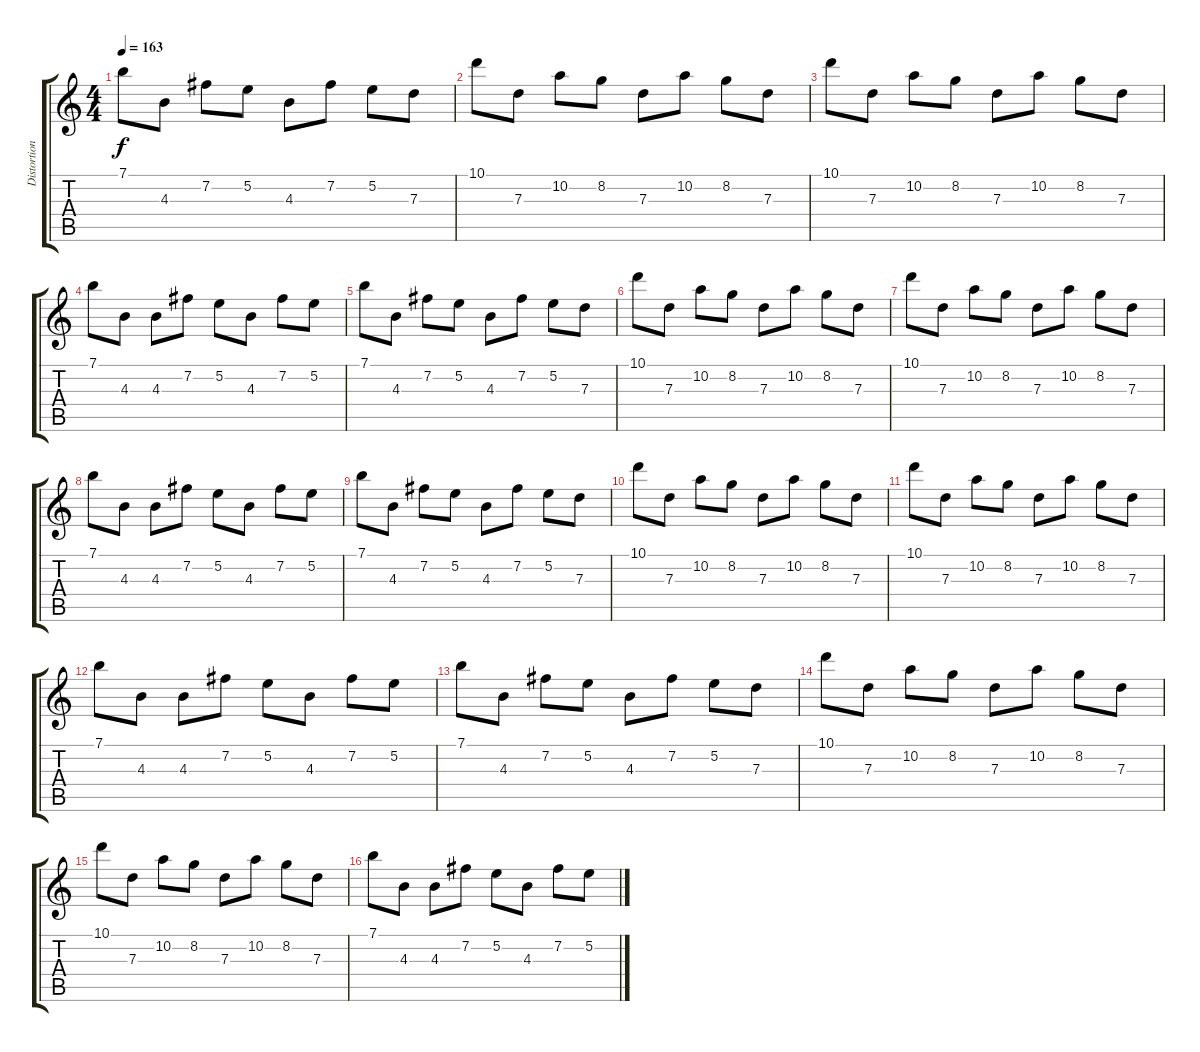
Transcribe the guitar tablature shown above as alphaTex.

\track ("Distortion Lead" "Distortion") {instrument distortionguitar}
\staff {score tabs}
\tuning (E4 B3 G3 D3 A2 E2) {hide}
\ts (4 4)
\tempo 163
\clef g2
\ks c
7.1.8{dy f} 4.3.8 7.2.8 5.2.8 4.3.8 7.2.8 5.2.8 7.3.8 |
10.1.8 7.3.8 10.2.8 8.2.8 7.3.8 10.2.8 8.2.8 7.3.8 |
10.1.8 7.3.8 10.2.8 8.2.8 7.3.8 10.2.8 8.2.8 7.3.8 |
7.1.8 4.3.8 4.3.8 7.2.8 5.2.8 4.3.8 7.2.8 5.2.8 |
7.1.8 4.3.8 7.2.8 5.2.8 4.3.8 7.2.8 5.2.8 7.3.8 |
10.1.8 7.3.8 10.2.8 8.2.8 7.3.8 10.2.8 8.2.8 7.3.8 |
10.1.8 7.3.8 10.2.8 8.2.8 7.3.8 10.2.8 8.2.8 7.3.8 |
7.1.8 4.3.8 4.3.8 7.2.8 5.2.8 4.3.8 7.2.8 5.2.8 |
7.1.8 4.3.8 7.2.8 5.2.8 4.3.8 7.2.8 5.2.8 7.3.8 |
10.1.8 7.3.8 10.2.8 8.2.8 7.3.8 10.2.8 8.2.8 7.3.8 |
10.1.8 7.3.8 10.2.8 8.2.8 7.3.8 10.2.8 8.2.8 7.3.8 |
7.1.8 4.3.8 4.3.8 7.2.8 5.2.8 4.3.8 7.2.8 5.2.8 |
7.1.8 4.3.8 7.2.8 5.2.8 4.3.8 7.2.8 5.2.8 7.3.8 |
10.1.8 7.3.8 10.2.8 8.2.8 7.3.8 10.2.8 8.2.8 7.3.8 |
10.1.8 7.3.8 10.2.8 8.2.8 7.3.8 10.2.8 8.2.8 7.3.8 |
7.1.8 4.3.8 4.3.8 7.2.8 5.2.8 4.3.8 7.2.8 5.2.8
